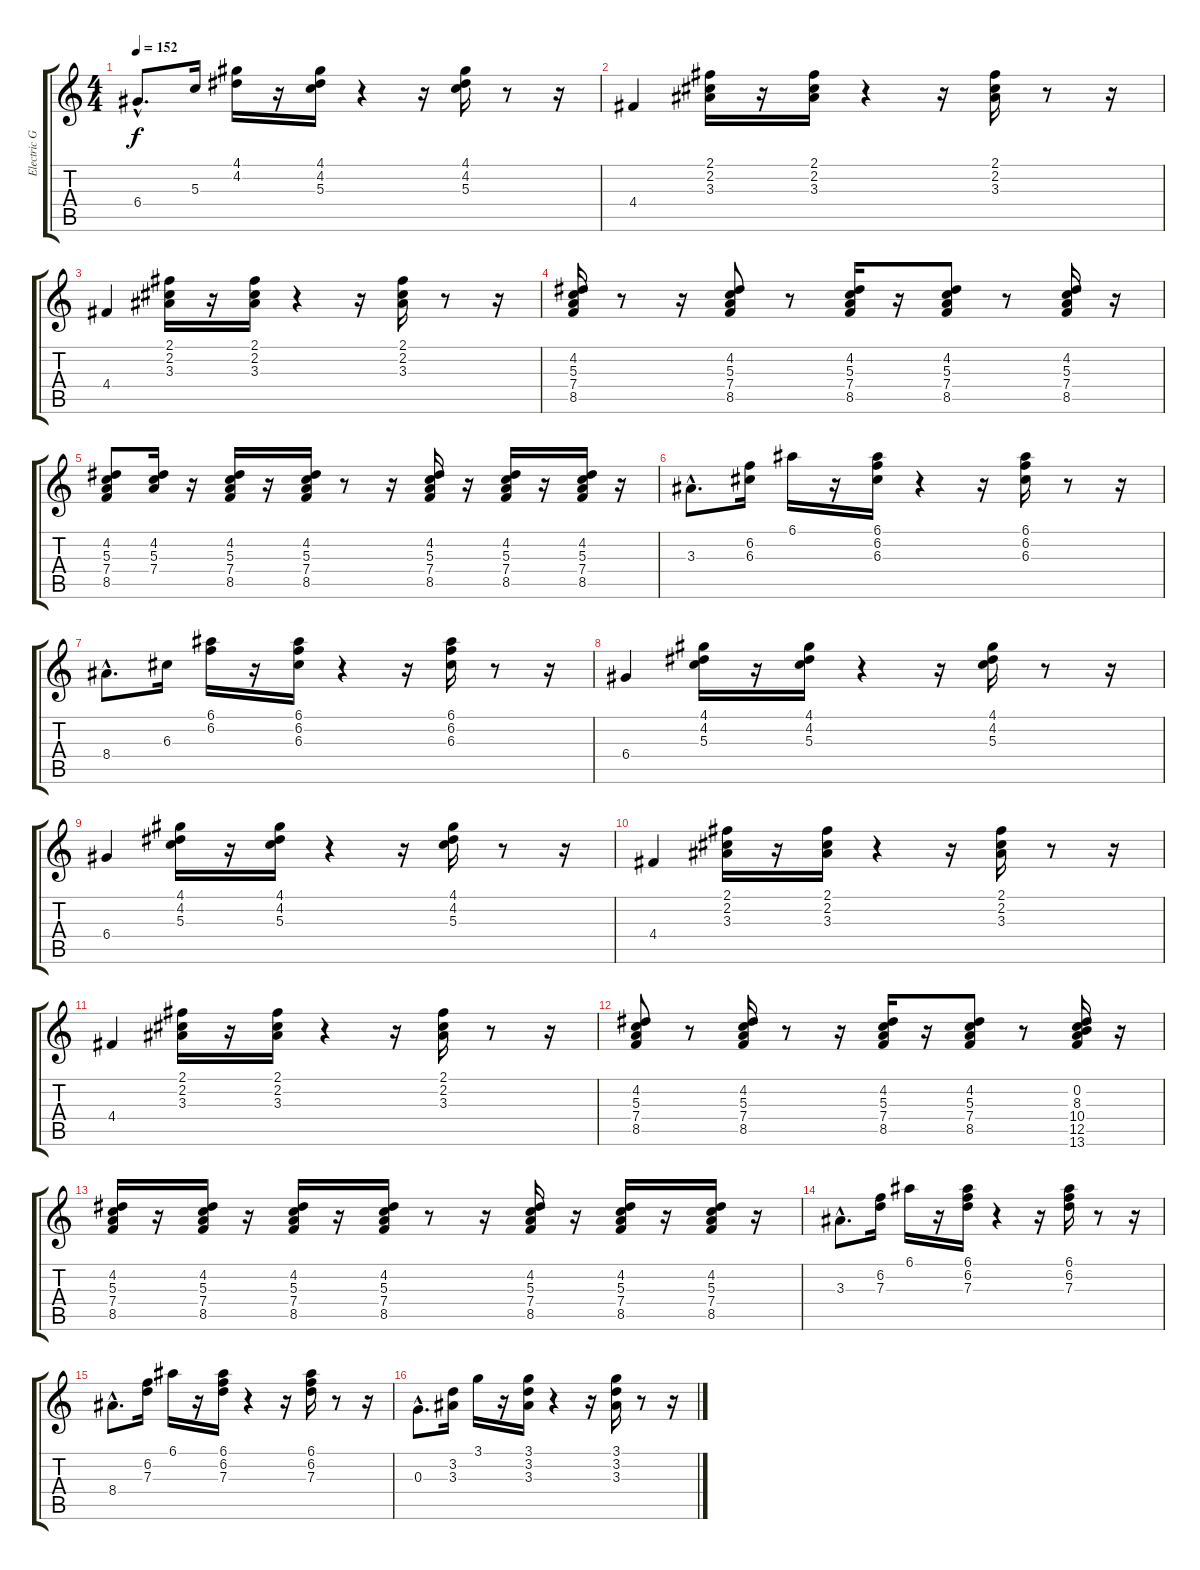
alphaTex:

\track ("Electric Guitar" "Electric G") {instrument electricguitarclean}
\staff {score tabs}
\tuning (E4 B3 G3 D3 A2 E2) {hide}
\ts (4 4)
\tempo 152
\clef g2
\ks c
6.4{hac}.8{d dy f} 5.3.16 (4.1 4.2).16 r.16 (4.1 4.2 5.3).16 r.4 r.16 (4.1 4.2 5.3).16 r.8 r.16 |
4.4.4 (2.1 2.2 3.3).16 r.16 (2.1 2.2 3.3).16 r.4 r.16 (2.1 2.2 3.3).16 r.8 r.16 |
4.4.4 (2.1 2.2 3.3).16 r.16 (2.1 2.2 3.3).16 r.4 r.16 (2.1 2.2 3.3).16 r.8 r.16 |
(4.2 5.3 7.4 8.5).16 r.8 r.16 (4.2 5.3 7.4 8.5).8 r.8 (4.2 5.3 7.4 8.5).16 r.16 (4.2 5.3 7.4 8.5).8 r.8 (4.2 5.3 7.4 8.5).16 r.16 |
(4.2 5.3 7.4 8.5).8 (4.2 5.3 7.4).16 r.16 (4.2 5.3 7.4 8.5).16 r.16 (4.2 5.3 7.4 8.5).16 r.8 r.16 (4.2 5.3 7.4 8.5).16 r.16 (4.2 5.3 7.4 8.5).16 r.16 (4.2 5.3 7.4 8.5).16 r.16 |
3.3{hac}.8{d} (6.2 6.3).16 6.1.16 r.16 (6.1 6.2 6.3).16 r.4 r.16 (6.1 6.2 6.3).16 r.8 r.16 |
8.4{hac}.8{d} 6.3.16 (6.1 6.2).16 r.16 (6.1 6.2 6.3).16 r.4 r.16 (6.1 6.2 6.3).16 r.8 r.16 |
6.4.4 (4.1 4.2 5.3).16 r.16 (4.1 4.2 5.3).16 r.4 r.16 (4.1 4.2 5.3).16 r.8 r.16 |
6.4.4 (4.1 4.2 5.3).16 r.16 (4.1 4.2 5.3).16 r.4 r.16 (4.1 4.2 5.3).16 r.8 r.16 |
4.4.4 (2.1 2.2 3.3).16 r.16 (2.1 2.2 3.3).16 r.4 r.16 (2.1 2.2 3.3).16 r.8 r.16 |
4.4.4 (2.1 2.2 3.3).16 r.16 (2.1 2.2 3.3).16 r.4 r.16 (2.1 2.2 3.3).16 r.8 r.16 |
(4.2 5.3 7.4 8.5).8 r.8 (4.2 5.3 7.4 8.5).16 r.8 r.16 (4.2 5.3 7.4 8.5).16 r.16 (4.2 5.3 7.4 8.5).8 r.8 (0.2 8.3 10.4 12.5 13.6).16 r.16 |
(4.2 5.3 7.4 8.5).16 r.16 (4.2 5.3 7.4 8.5).16 r.16 (4.2 5.3 7.4 8.5).16 r.16 (4.2 5.3 7.4 8.5).16 r.8 r.16 (4.2 5.3 7.4 8.5).16 r.16 (4.2 5.3 7.4 8.5).16 r.16 (4.2 5.3 7.4 8.5).16 r.16 |
3.3{hac}.8{d} (6.2 7.3).16 6.1.16 r.16 (6.1 6.2 7.3).16 r.4 r.16 (6.1 6.2 7.3).16 r.8 r.16 |
8.4{hac}.8{d} (6.2 7.3).16 6.1.16 r.16 (6.1 6.2 7.3).16 r.4 r.16 (6.1 6.2 7.3).16 r.8 r.16 |
0.3{hac}.8{d} (3.2 3.3).16 3.1.16 r.16 (3.1 3.2 3.3).16 r.4 r.16 (3.1 3.2 3.3).16 r.8 r.16
